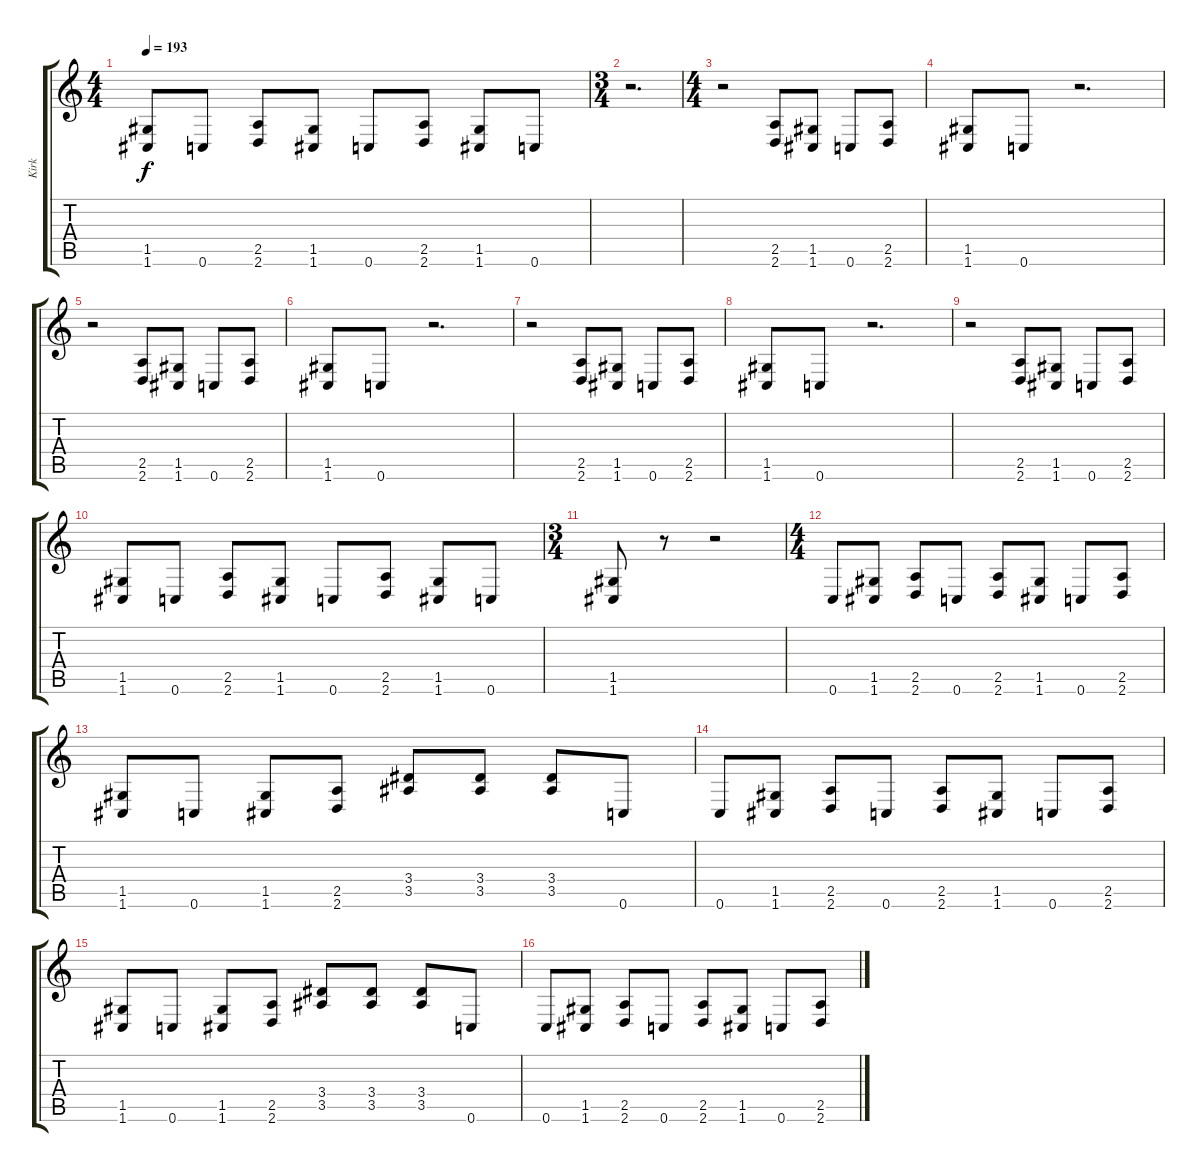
\track ("Kirk" "Kirk") {instrument distortionguitar}
\staff {score tabs}
\tuning (D4 A3 F3 C3 G2 C2) {hide}
\ts (4 4)
\tempo 193
\clef g2
\ks c
(1.5 1.6).8{dy f} 0.6.8 (2.5 2.6).8 (1.5 1.6).8 0.6.8 (2.5 2.6).8 (1.5 1.6).8 0.6.8 |
\ts (3 4)
r.2{d} |
\ts (4 4)
r.2 (2.5 2.6).8 (1.5 1.6).8 0.6.8 (2.5 2.6).8 |
(1.5 1.6).8 0.6.8 r.2{d} |
r.2 (2.5 2.6).8 (1.5 1.6).8 0.6.8 (2.5 2.6).8 |
(1.5 1.6).8 0.6.8 r.2{d} |
r.2 (2.5 2.6).8 (1.5 1.6).8 0.6.8 (2.5 2.6).8 |
(1.5 1.6).8 0.6.8 r.2{d} |
r.2 (2.5 2.6).8 (1.5 1.6).8 0.6.8 (2.5 2.6).8 |
(1.5 1.6).8 0.6.8 (2.5 2.6).8 (1.5 1.6).8 0.6.8 (2.5 2.6).8 (1.5 1.6).8 0.6.8 |
\ts (3 4)
(1.5 1.6).8 r.8 r.2 |
\ts (4 4)
0.6.8{instrument distortionguitar} (1.5 1.6).8 (2.5 2.6).8 0.6.8 (2.5 2.6).8 (1.5 1.6).8 0.6.8 (2.5 2.6).8 |
(1.5 1.6).8 0.6.8 (1.5 1.6).8 (2.5 2.6).8 (3.4 3.5).8 (3.4 3.5).8 (3.4 3.5).8 0.6.8 |
0.6.8{instrument distortionguitar} (1.5 1.6).8 (2.5 2.6).8 0.6.8 (2.5 2.6).8 (1.5 1.6).8 0.6.8 (2.5 2.6).8 |
(1.5 1.6).8 0.6.8 (1.5 1.6).8 (2.5 2.6).8 (3.4 3.5).8 (3.4 3.5).8 (3.4 3.5).8 0.6.8 |
0.6.8{instrument distortionguitar} (1.5 1.6).8 (2.5 2.6).8 0.6.8 (2.5 2.6).8 (1.5 1.6).8 0.6.8 (2.5 2.6).8
